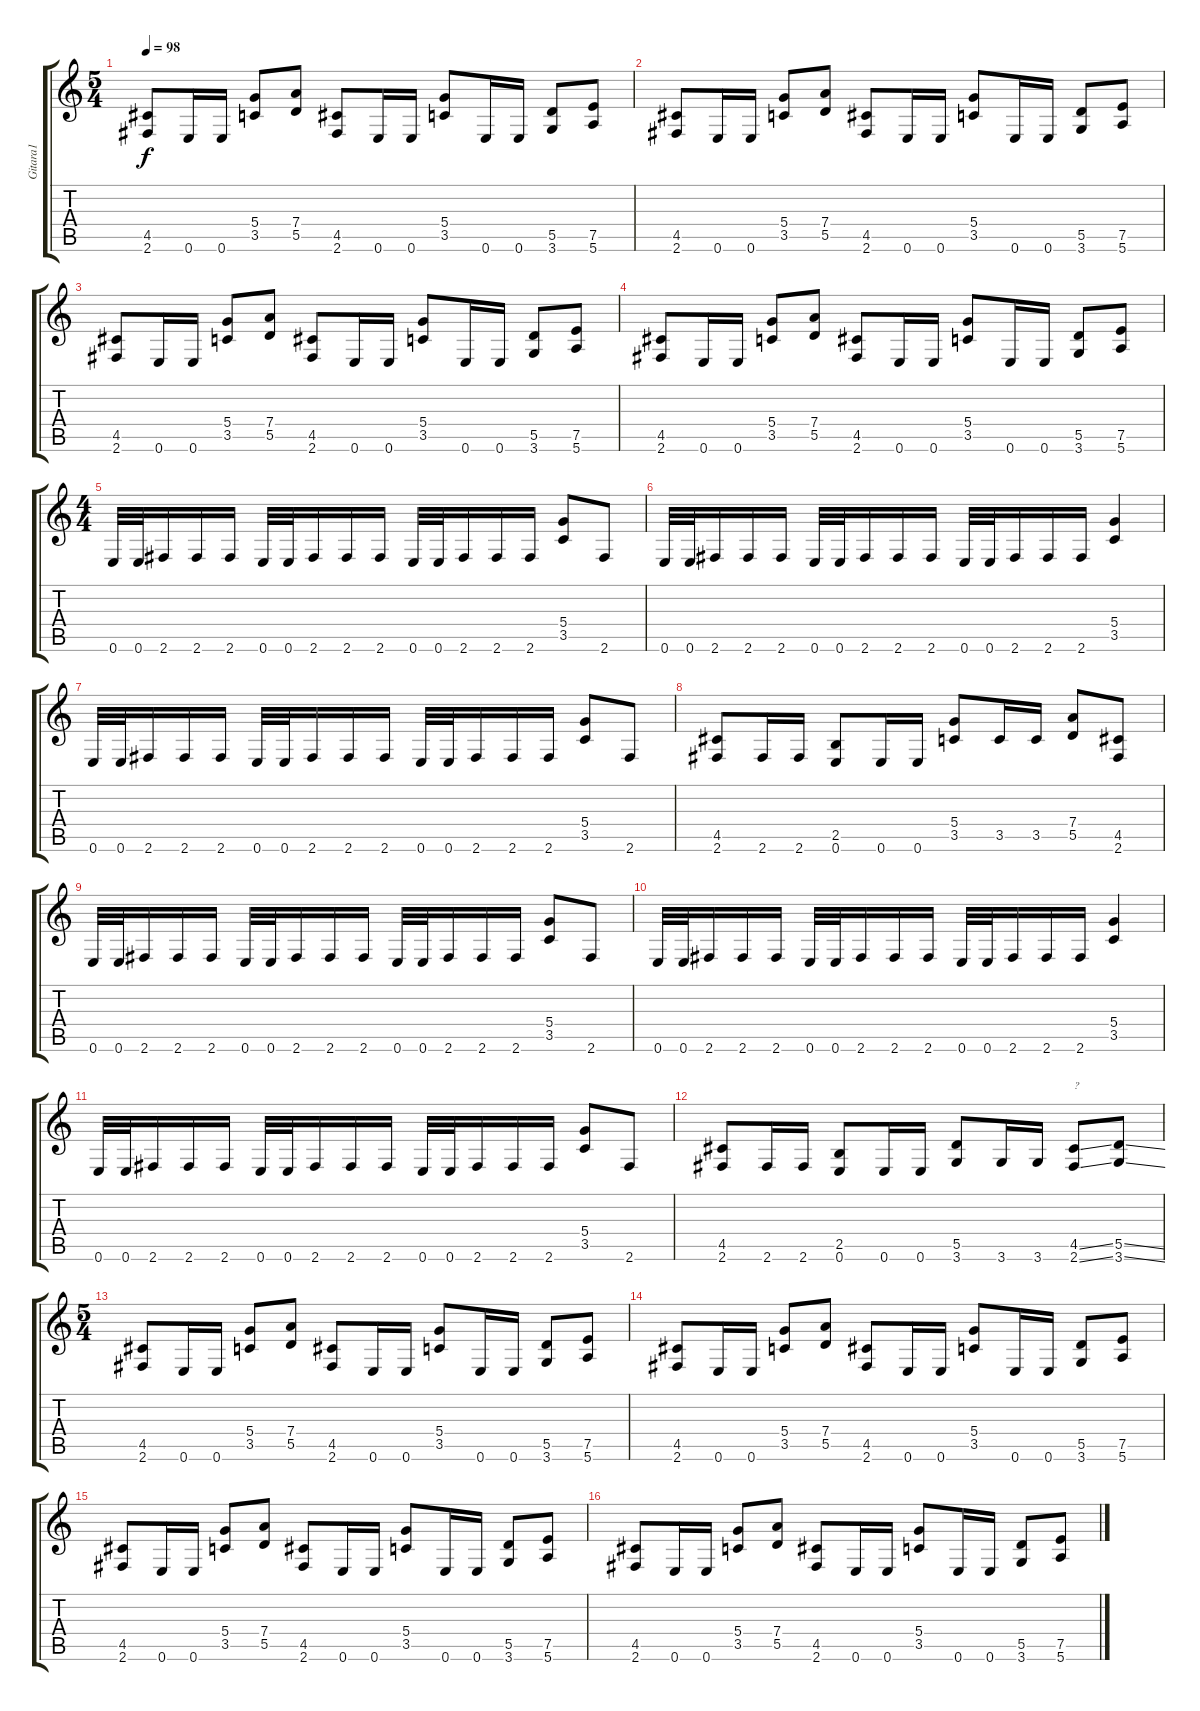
\track ("Gitara1" "Gitara1") {instrument distortionguitar}
\staff {score tabs}
\tuning (E4 B3 G3 D3 A2 E2) {hide}
\ts (5 4)
\tempo 98
\clef g2
\ks c
(4.5 2.6).8{dy f} 0.6.16 0.6.16 (5.4 3.5).8 (7.4 5.5).8 (4.5 2.6).8 0.6.16 0.6.16 (5.4 3.5).8 0.6.16 0.6.16 (5.5 3.6).8 (7.5 5.6).8 |
(4.5 2.6).8 0.6.16 0.6.16 (5.4 3.5).8 (7.4 5.5).8 (4.5 2.6).8 0.6.16 0.6.16 (5.4 3.5).8 0.6.16 0.6.16 (5.5 3.6).8 (7.5 5.6).8 |
(4.5 2.6).8 0.6.16 0.6.16 (5.4 3.5).8 (7.4 5.5).8 (4.5 2.6).8 0.6.16 0.6.16 (5.4 3.5).8 0.6.16 0.6.16 (5.5 3.6).8 (7.5 5.6).8 |
(4.5 2.6).8 0.6.16 0.6.16 (5.4 3.5).8 (7.4 5.5).8 (4.5 2.6).8 0.6.16 0.6.16 (5.4 3.5).8 0.6.16 0.6.16 (5.5 3.6).8 (7.5 5.6).8 |
\ts (4 4)
0.6.32 0.6.32 2.6.16 2.6.16 2.6.16 0.6.32 0.6.32 2.6.16 2.6.16 2.6.16 0.6.32 0.6.32 2.6.16 2.6.16 2.6.16 (5.4 3.5).8 2.6.8 |
0.6.32 0.6.32 2.6.16 2.6.16 2.6.16 0.6.32 0.6.32 2.6.16 2.6.16 2.6.16 0.6.32 0.6.32 2.6.16 2.6.16 2.6.16 (5.4 3.5).4 |
0.6.32 0.6.32 2.6.16 2.6.16 2.6.16 0.6.32 0.6.32 2.6.16 2.6.16 2.6.16 0.6.32 0.6.32 2.6.16 2.6.16 2.6.16 (5.4 3.5).8 2.6.8 |
(4.5 2.6).8 2.6.16 2.6.16 (2.5 0.6).8 0.6.16 0.6.16 (5.4 3.5).8 3.5.16 3.5.16 (7.4 5.5).8 (4.5 2.6).8 |
0.6.32 0.6.32 2.6.16 2.6.16 2.6.16 0.6.32 0.6.32 2.6.16 2.6.16 2.6.16 0.6.32 0.6.32 2.6.16 2.6.16 2.6.16 (5.4 3.5).8 2.6.8 |
0.6.32 0.6.32 2.6.16 2.6.16 2.6.16 0.6.32 0.6.32 2.6.16 2.6.16 2.6.16 0.6.32 0.6.32 2.6.16 2.6.16 2.6.16 (5.4 3.5).4 |
0.6.32 0.6.32 2.6.16 2.6.16 2.6.16 0.6.32 0.6.32 2.6.16 2.6.16 2.6.16 0.6.32 0.6.32 2.6.16 2.6.16 2.6.16 (5.4 3.5).8 2.6.8 |
(4.5 2.6).8 2.6.16 2.6.16 (2.5 0.6).8 0.6.16 0.6.16 (5.5 3.6).8 3.6.16 3.6.16 (4.5{ss} 2.6{ss}).8{txt "?"} (5.5{ss} 3.6{ss}).8 |
\ts (5 4)
(4.5 2.6).8 0.6.16 0.6.16 (5.4 3.5).8 (7.4 5.5).8 (4.5 2.6).8 0.6.16 0.6.16 (5.4 3.5).8 0.6.16 0.6.16 (5.5 3.6).8 (7.5 5.6).8 |
(4.5 2.6).8 0.6.16 0.6.16 (5.4 3.5).8 (7.4 5.5).8 (4.5 2.6).8 0.6.16 0.6.16 (5.4 3.5).8 0.6.16 0.6.16 (5.5 3.6).8 (7.5 5.6).8 |
(4.5 2.6).8 0.6.16 0.6.16 (5.4 3.5).8 (7.4 5.5).8 (4.5 2.6).8 0.6.16 0.6.16 (5.4 3.5).8 0.6.16 0.6.16 (5.5 3.6).8 (7.5 5.6).8 |
(4.5 2.6).8 0.6.16 0.6.16 (5.4 3.5).8 (7.4 5.5).8 (4.5 2.6).8 0.6.16 0.6.16 (5.4 3.5).8 0.6.16 0.6.16 (5.5 3.6).8 (7.5 5.6).8
